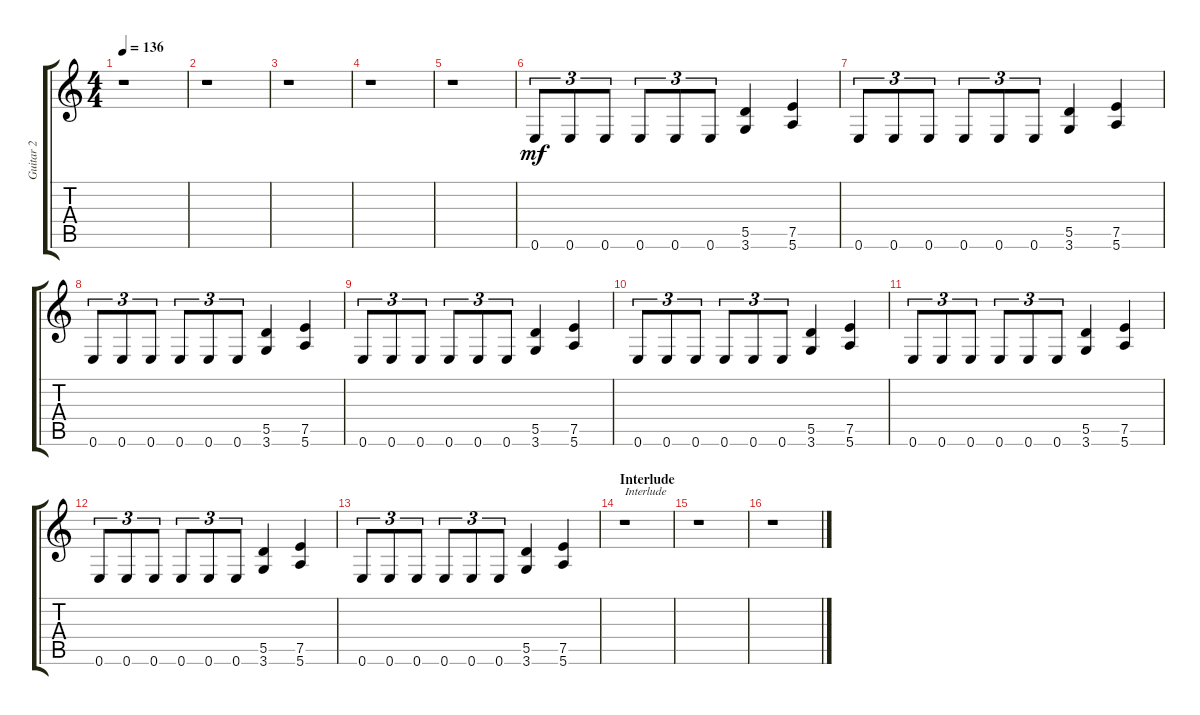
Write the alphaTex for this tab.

\track ("Guitar 2" "Guitar 2") {instrument distortionguitar}
\staff {score tabs}
\tuning (E4 B3 G3 D3 A2 E2) {hide}
\ts (4 4)
\tempo 136
\clef g2
\ks c
r.1{dy mf} |
r.1 |
r.1 |
r.1 |
r.1 |
0.6.8{tu (3 2)} 0.6.8{tu (3 2)} 0.6.8{tu (3 2)} 0.6.8{tu (3 2)} 0.6.8{tu (3 2)} 0.6.8{tu (3 2)} (5.5 3.6).4 (7.5 5.6).4 |
0.6.8{tu (3 2)} 0.6.8{tu (3 2)} 0.6.8{tu (3 2)} 0.6.8{tu (3 2)} 0.6.8{tu (3 2)} 0.6.8{tu (3 2)} (5.5 3.6).4 (7.5 5.6).4 |
0.6.8{tu (3 2)} 0.6.8{tu (3 2)} 0.6.8{tu (3 2)} 0.6.8{tu (3 2)} 0.6.8{tu (3 2)} 0.6.8{tu (3 2)} (5.5 3.6).4 (7.5 5.6).4 |
0.6.8{tu (3 2)} 0.6.8{tu (3 2)} 0.6.8{tu (3 2)} 0.6.8{tu (3 2)} 0.6.8{tu (3 2)} 0.6.8{tu (3 2)} (5.5 3.6).4 (7.5 5.6).4 |
0.6.8{tu (3 2)} 0.6.8{tu (3 2)} 0.6.8{tu (3 2)} 0.6.8{tu (3 2)} 0.6.8{tu (3 2)} 0.6.8{tu (3 2)} (5.5 3.6).4 (7.5 5.6).4 |
0.6.8{tu (3 2)} 0.6.8{tu (3 2)} 0.6.8{tu (3 2)} 0.6.8{tu (3 2)} 0.6.8{tu (3 2)} 0.6.8{tu (3 2)} (5.5 3.6).4 (7.5 5.6).4 |
0.6.8{tu (3 2)} 0.6.8{tu (3 2)} 0.6.8{tu (3 2)} 0.6.8{tu (3 2)} 0.6.8{tu (3 2)} 0.6.8{tu (3 2)} (5.5 3.6).4 (7.5 5.6).4 |
0.6.8{tu (3 2)} 0.6.8{tu (3 2)} 0.6.8{tu (3 2)} 0.6.8{tu (3 2)} 0.6.8{tu (3 2)} 0.6.8{tu (3 2)} (5.5 3.6).4 (7.5 5.6).4 |
\section ("" "Interlude")
r.1{txt "Interlude"} |
r.1 |
r.1
